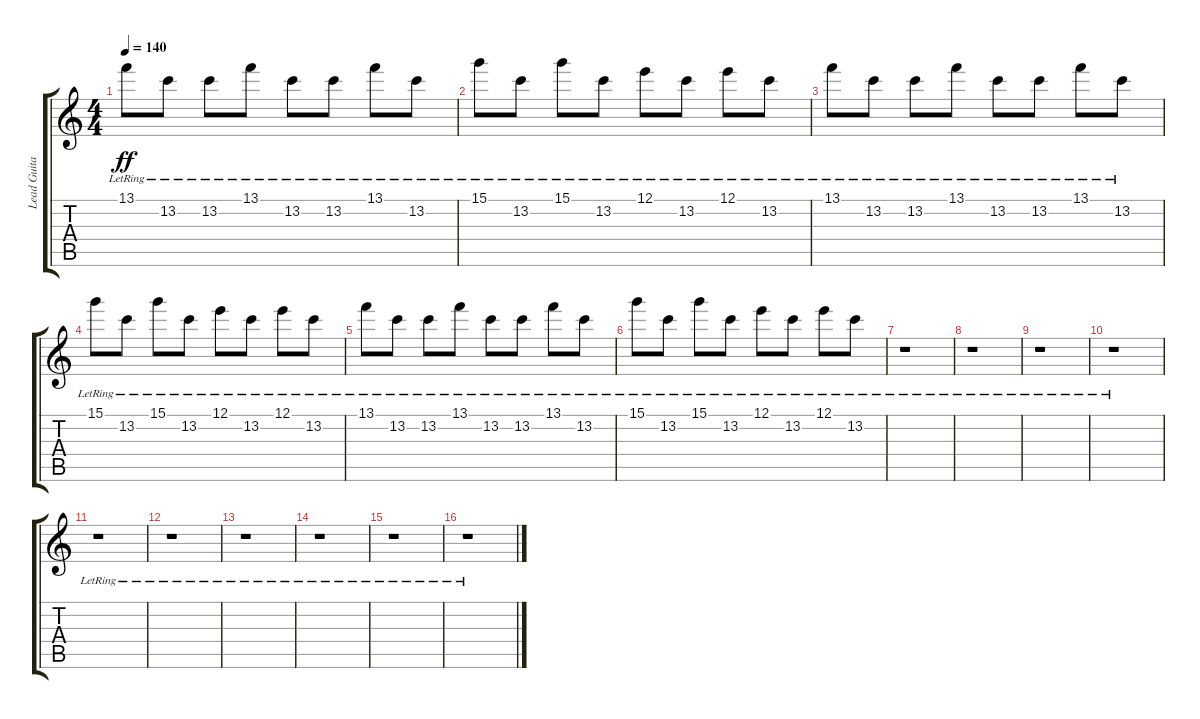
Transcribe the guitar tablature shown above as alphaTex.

\track ("Lead Guitar" "Lead Guita") {instrument distortionguitar}
\staff {score tabs}
\tuning (E4 B3 G3 D3 A2 D2) {hide}
\ts (4 4)
\tempo 140
\clef g2
\ks c
13.1{lr}.8{dy ff volume 0} 13.2{lr}.8 13.2{lr}.8 13.1{lr}.8 13.2{lr}.8 13.2{lr}.8 13.1{lr}.8 13.2{lr}.8 |
15.1{lr}.8 13.2{lr}.8 15.1{lr}.8 13.2{lr}.8 12.1{lr}.8 13.2{lr}.8 12.1{lr}.8 13.2{lr}.8 |
13.1{lr}.8 13.2{lr}.8 13.2{lr}.8 13.1{lr}.8 13.2{lr}.8 13.2{lr}.8 13.1{lr}.8 13.2{lr}.8 |
15.1{lr}.8 13.2{lr}.8 15.1{lr}.8 13.2{lr}.8 12.1{lr}.8 13.2{lr}.8 12.1{lr}.8 13.2{lr}.8 |
13.1{lr}.8 13.2{lr}.8 13.2{lr}.8 13.1{lr}.8 13.2{lr}.8 13.2{lr}.8 13.1{lr}.8 13.2{lr}.8 |
15.1{lr}.8 13.2{lr}.8 15.1{lr}.8 13.2{lr}.8 12.1{lr}.8 13.2{lr}.8 12.1{lr}.8 13.2{lr}.8 |
r.1 |
r.1 |
r.1 |
r.1 |
r.1 |
r.1 |
r.1 |
r.1 |
r.1 |
r.1
